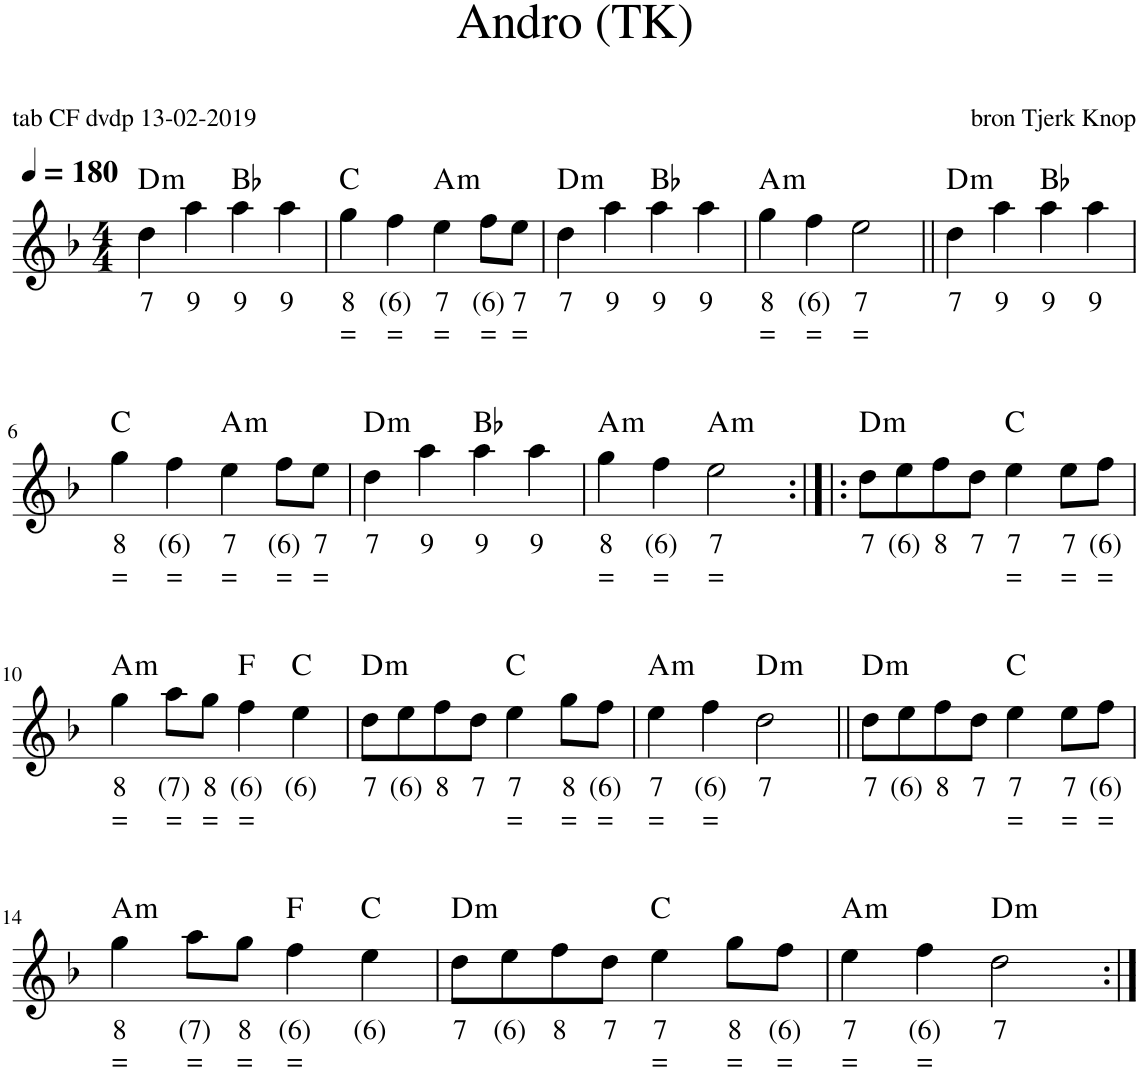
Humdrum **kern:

**kern	**text	**text	**harte
*part1	*part1	*part1	*part1
*staff1	*staff1	*staff1	*
*I"Accordeon, Accordion	*	*	*
*I'Acc	*	*	*
*clefG2	*	*	*
*k[b-]	*	*	*
*M4/4	*	*	*
*MM180	*	*	*
=1	=1	=1	=1
!	!LO:LY:b	!	!LO:H:kt=m
4dd\	7	.	D:min
!	!LO:LY:b	!	!
4aa\	9	.	.
!	!LO:LY:b	!	!
4aa\	9	.	Bb:maj
!	!LO:LY:b	!	!
4aa\	9	.	.
=2	=2	=2	=2
!	!LO:LY:b	!LO:LY:b	!
4gg\	8	=	C:maj
!	!LO:LY:b	!LO:LY:b	!
4ff\	(6)	=	.
!	!LO:LY:b	!LO:LY:b	!LO:H:kt=m
4ee\	7	=	A:min
!	!LO:LY:b	!LO:LY:b	!
8ff\L	(6)	=	.
!	!LO:LY:b	!LO:LY:b	!
8ee\J	7	=	.
=3	=3	=3	=3
!	!LO:LY:b	!	!LO:H:kt=m
4dd\	7	.	D:min
!	!LO:LY:b	!	!
4aa\	9	.	.
!	!LO:LY:b	!	!
4aa\	9	.	Bb:maj
!	!LO:LY:b	!	!
4aa\	9	.	.
=4	=4	=4	=4
!	!LO:LY:b	!LO:LY:b	!LO:H:kt=m
4gg\	8	=	A:min
!	!LO:LY:b	!LO:LY:b	!
4ff\	(6)	=	.
!	!LO:LY:b	!LO:LY:b	!
2ee\	7	=	.
=5||	=5||	=5||	=5||
!	!LO:LY:b	!	!LO:H:kt=m
4dd\	7	.	D:min
!	!LO:LY:b	!	!
4aa\	9	.	.
!	!LO:LY:b	!	!
4aa\	9	.	Bb:maj
!	!LO:LY:b	!	!
4aa\	9	.	.
!!LO:LB:g=z
=6	=6	=6	=6
!	!LO:LY:b	!LO:LY:b	!
4gg\	8	=	C:maj
!	!LO:LY:b	!LO:LY:b	!
4ff\	(6)	=	.
!	!LO:LY:b	!LO:LY:b	!LO:H:kt=m
4ee\	7	=	A:min
!	!LO:LY:b	!LO:LY:b	!
8ff\L	(6)	=	.
!	!LO:LY:b	!LO:LY:b	!
8ee\J	7	=	.
=7	=7	=7	=7
!	!LO:LY:b	!	!LO:H:kt=m
4dd\	7	.	D:min
!	!LO:LY:b	!	!
4aa\	9	.	.
!	!LO:LY:b	!	!
4aa\	9	.	Bb:maj
!	!LO:LY:b	!	!
4aa\	9	.	.
=8	=8	=8	=8
!	!LO:LY:b	!LO:LY:b	!LO:H:kt=m
4gg\	8	=	A:min
!	!LO:LY:b	!LO:LY:b	!
4ff\	(6)	=	.
!	!LO:LY:b	!LO:LY:b	!LO:H:kt=m
2ee\	7	=	A:min
=9:|!|:	=9:|!|:	=9:|!|:	=9:|!|:
!	!LO:LY:b	!	!LO:H:kt=m
8dd\L	7	.	D:min
!	!LO:LY:b	!	!
8ee\	(6)	.	.
!	!LO:LY:b	!	!
8ff\	8	.	.
!	!LO:LY:b	!	!
8dd\J	7	.	.
!	!LO:LY:b	!LO:LY:b	!
4ee\	7	=	C:maj
!	!LO:LY:b	!LO:LY:b	!
8ee\L	7	=	.
!	!LO:LY:b	!LO:LY:b	!
8ff\J	(6)	=	.
!!LO:LB:g=z
=10	=10	=10	=10
!	!LO:LY:b	!LO:LY:b	!LO:H:kt=m
4gg\	8	=	A:min
!	!LO:LY:b	!LO:LY:b	!
8aa\L	(7)	=	.
!	!LO:LY:b	!LO:LY:b	!
8gg\J	8	=	.
!	!LO:LY:b	!LO:LY:b	!
4ff\	(6)	=	F:maj
!	!LO:LY:b	!	!
4ee\	(6)	.	C:maj
=11	=11	=11	=11
!	!LO:LY:b	!	!LO:H:kt=m
8dd\L	7	.	D:min
!	!LO:LY:b	!	!
8ee\	(6)	.	.
!	!LO:LY:b	!	!
8ff\	8	.	.
!	!LO:LY:b	!	!
8dd\J	7	.	.
!	!LO:LY:b	!LO:LY:b	!
4ee\	7	=	C:maj
!	!LO:LY:b	!LO:LY:b	!
8gg\L	8	=	.
!	!LO:LY:b	!LO:LY:b	!
8ff\J	(6)	=	.
=12	=12	=12	=12
!	!LO:LY:b	!LO:LY:b	!LO:H:kt=m
4ee\	7	=	A:min
!	!LO:LY:b	!LO:LY:b	!
4ff\	(6)	=	.
!	!LO:LY:b	!	!LO:H:kt=m
2dd\	7	.	D:min
=13||	=13||	=13||	=13||
!	!LO:LY:b	!	!LO:H:kt=m
8dd\L	7	.	D:min
!	!LO:LY:b	!	!
8ee\	(6)	.	.
!	!LO:LY:b	!	!
8ff\	8	.	.
!	!LO:LY:b	!	!
8dd\J	7	.	.
!	!LO:LY:b	!LO:LY:b	!
4ee\	7	=	C:maj
!	!LO:LY:b	!LO:LY:b	!
8ee\L	7	=	.
!	!LO:LY:b	!LO:LY:b	!
8ff\J	(6)	=	.
!!LO:LB:g=z
=14	=14	=14	=14
!	!LO:LY:b	!LO:LY:b	!LO:H:kt=m
4gg\	8	=	A:min
!	!LO:LY:b	!LO:LY:b	!
8aa\L	(7)	=	.
!	!LO:LY:b	!LO:LY:b	!
8gg\J	8	=	.
!	!LO:LY:b	!LO:LY:b	!
4ff\	(6)	=	F:maj
!	!LO:LY:b	!	!
4ee\	(6)	.	C:maj
=15	=15	=15	=15
!	!LO:LY:b	!	!LO:H:kt=m
8dd\L	7	.	D:min
!	!LO:LY:b	!	!
8ee\	(6)	.	.
!	!LO:LY:b	!	!
8ff\	8	.	.
!	!LO:LY:b	!	!
8dd\J	7	.	.
!	!LO:LY:b	!LO:LY:b	!
4ee\	7	=	C:maj
!	!LO:LY:b	!LO:LY:b	!
8gg\L	8	=	.
!	!LO:LY:b	!LO:LY:b	!
8ff\J	(6)	=	.
=16	=16	=16	=16
!	!LO:LY:b	!LO:LY:b	!LO:H:kt=m
4ee\	7	=	A:min
!	!LO:LY:b	!LO:LY:b	!
4ff\	(6)	=	.
!	!LO:LY:b	!	!LO:H:kt=m
2dd\	7	.	D:min
=:|!	=:|!	=:|!	=:|!
*-	*-	*-	*-
